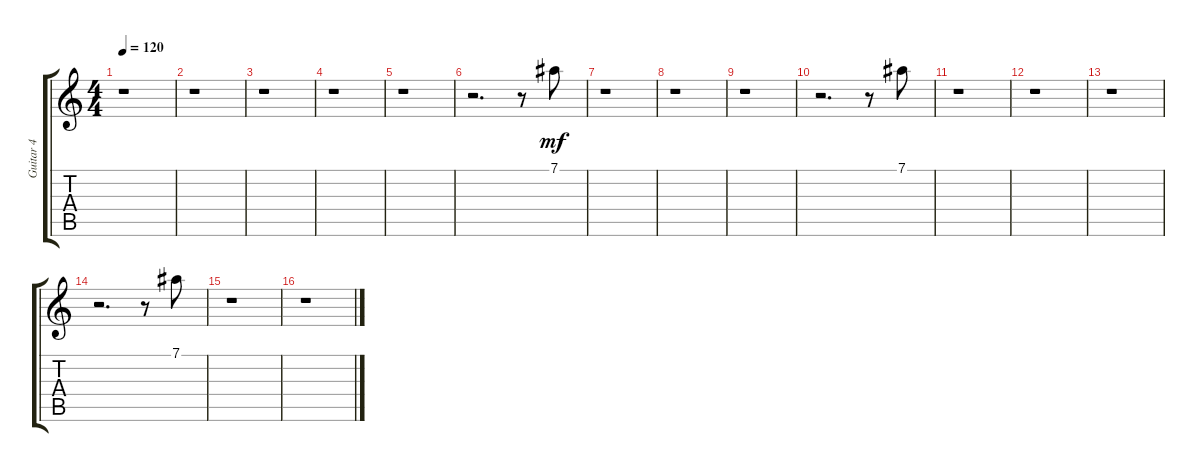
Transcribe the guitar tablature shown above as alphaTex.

\track ("Guitar 4" "Guitar 4") {instrument overdrivenguitar}
\staff {score tabs}
\tuning (Eb4 Bb3 Gb3 Db3 Ab2 Db2) {hide}
\ts (4 4)
\tempo 120
\clef g2
\ks c
r.1{dy mf} |
r.1 |
r.1 |
r.1 |
r.1 |
r.2{d} r.8 7.1.8 |
r.1 |
r.1 |
r.1 |
r.2{d} r.8 7.1.8 |
r.1 |
r.1 |
r.1 |
r.2{d} r.8 7.1.8 |
r.1 |
r.1
